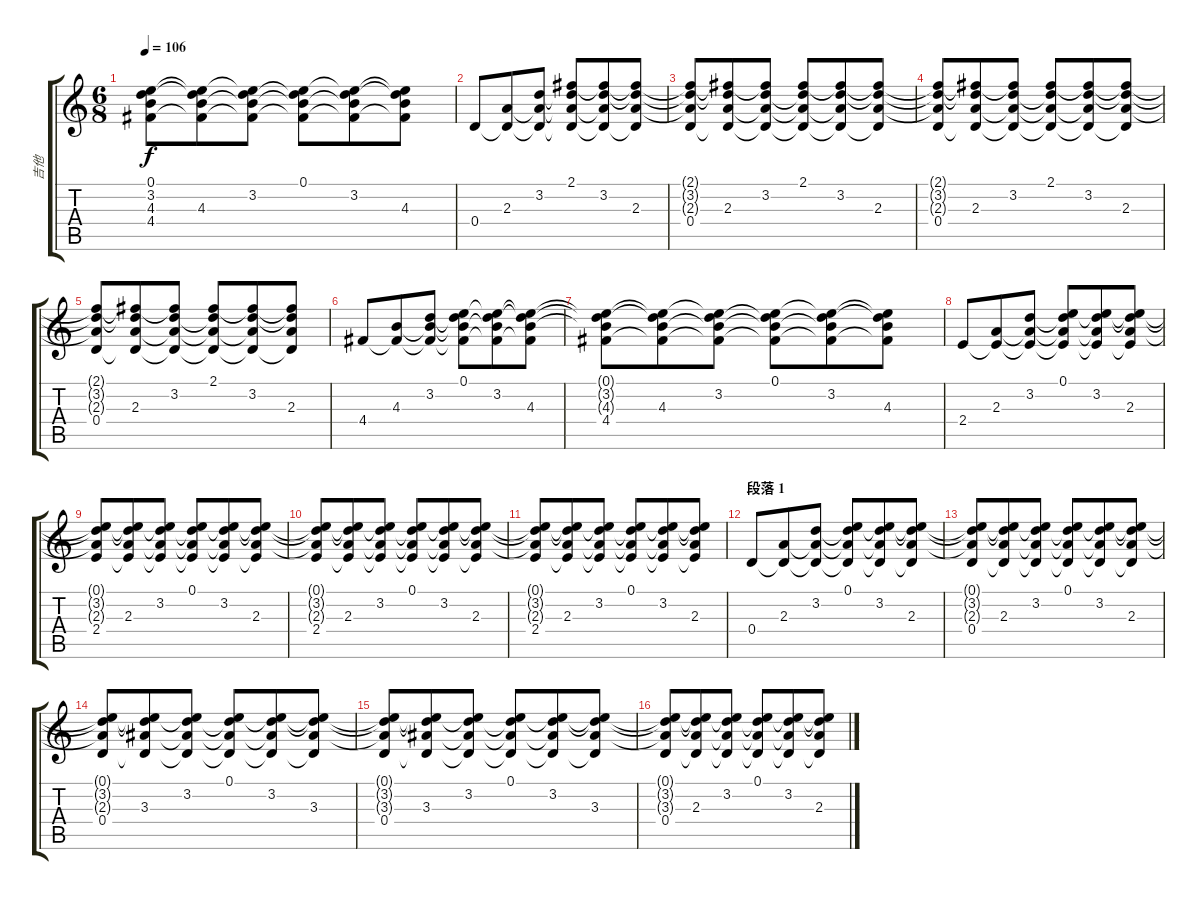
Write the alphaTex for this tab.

\track ("吉他" "吉他") {instrument acousticguitarnylon}
\staff {score tabs}
\tuning (E4 B3 G3 D3 A2 E2) {hide}
\ts (6 8)
\tempo 106
\clef g2
\ks c
(0.1{t} 3.2{t} 4.3{t} 4.4).8{dy f} (0.1{t} 3.2{t} 4.3 4.4{t}).8 (0.1{t} 3.2 4.3{t} 4.4{t}).8 (0.1 3.2{t} 4.3{t} 4.4{t}).8 (0.1{t} 3.2 4.3{t} 4.4{t}).8 (0.1{t} 3.2{t} 4.3 4.4{t}).8 |
0.4.8 (2.3 0.4{t}).8 (3.2 2.3{t} 0.4{t}).8 (2.1 3.2{t} 2.3{t} 0.4{t}).8 (2.1{t} 3.2 2.3{t} 0.4{t}).8 (2.1{t} 3.2{t} 2.3 0.4{t}).8 |
(2.1{t} 3.2{t} 2.3{t} 0.4).8 (2.1{t} 3.2{t} 2.3 0.4{t}).8 (2.1{t} 3.2 2.3{t} 0.4{t}).8 (2.1 3.2{t} 2.3{t} 0.4{t}).8 (2.1{t} 3.2 2.3{t} 0.4{t}).8 (2.1{t} 3.2{t} 2.3 0.4{t}).8 |
(2.1{t} 3.2{t} 2.3{t} 0.4).8 (2.1{t} 3.2{t} 2.3 0.4{t}).8 (2.1{t} 3.2 2.3{t} 0.4{t}).8 (2.1 3.2{t} 2.3{t} 0.4{t}).8 (2.1{t} 3.2 2.3{t} 0.4{t}).8 (2.1{t} 3.2{t} 2.3 0.4{t}).8 |
(2.1{t} 3.2{t} 2.3{t} 0.4).8 (2.1{t} 3.2{t} 2.3 0.4{t}).8 (2.1{t} 3.2 2.3{t} 0.4{t}).8 (2.1 3.2{t} 2.3{t} 0.4{t}).8 (2.1{t} 3.2 2.3{t} 0.4{t}).8 (2.1{t} 3.2{t} 2.3 0.4{t}).8 |
4.4.8 (4.3 4.4{t}).8 (3.2 4.3{t} 4.4{t}).8 (0.1 3.2{t} 4.3{t} 4.4{t}).8 (0.1{t} 3.2 4.3{t} 4.4{t}).8 (0.1{t} 3.2{t} 4.3 4.4{t}).8 |
(0.1{t} 3.2{t} 4.3{t} 4.4).8 (0.1{t} 3.2{t} 4.3 4.4{t}).8 (0.1{t} 3.2 4.3{t} 4.4{t}).8 (0.1 3.2{t} 4.3{t} 4.4{t}).8 (0.1{t} 3.2 4.3{t} 4.4{t}).8 (0.1{t} 3.2{t} 4.3 4.4{t}).8 |
2.4.8 (2.3 2.4{t}).8 (3.2 2.3{t} 2.4{t}).8 (0.1 3.2{t} 2.3{t} 2.4{t}).8 (0.1{t} 3.2 2.3{t} 2.4{t}).8 (0.1{t} 3.2{t} 2.3 2.4{t}).8 |
(0.1{t} 3.2{t} 2.3{t} 2.4).8 (0.1{t} 3.2{t} 2.3 2.4{t}).8 (0.1{t} 3.2 2.3{t} 2.4{t}).8 (0.1 3.2{t} 2.3{t} 2.4{t}).8 (0.1{t} 3.2 2.3{t} 2.4{t}).8 (0.1{t} 3.2{t} 2.3 2.4{t}).8 |
(0.1{t} 3.2{t} 2.3{t} 2.4).8 (0.1{t} 3.2{t} 2.3 2.4{t}).8 (0.1{t} 3.2 2.3{t} 2.4{t}).8 (0.1 3.2{t} 2.3{t} 2.4{t}).8 (0.1{t} 3.2 2.3{t} 2.4{t}).8 (0.1{t} 3.2{t} 2.3 2.4{t}).8 |
(0.1{t} 3.2{t} 2.3{t} 2.4).8 (0.1{t} 3.2{t} 2.3 2.4{t}).8 (0.1{t} 3.2 2.3{t} 2.4{t}).8 (0.1 3.2{t} 2.3{t} 2.4{t}).8 (0.1{t} 3.2 2.3{t} 2.4{t}).8 (0.1{t} 3.2{t} 2.3 2.4{t}).8 |
\section ("" "段落 1")
0.4.8 (2.3 0.4{t}).8 (3.2 2.3{t} 0.4{t}).8 (0.1 3.2{t} 2.3{t} 0.4{t}).8 (0.1{t} 3.2 2.3{t} 0.4{t}).8 (0.1{t} 3.2{t} 2.3 0.4{t}).8 |
(0.1{t} 3.2{t} 2.3{t} 0.4).8 (0.1{t} 3.2{t} 2.3 0.4{t}).8 (0.1{t} 3.2 2.3{t} 0.4{t}).8 (0.1 3.2{t} 2.3{t} 0.4{t}).8 (0.1{t} 3.2 2.3{t} 0.4{t}).8 (0.1{t} 3.2{t} 2.3 0.4{t}).8 |
(0.1{t} 3.2{t} 2.3{t} 0.4).8 (0.1{t} 3.2{t} 3.3 0.4{t}).8 (0.1{t} 3.2 3.3{t} 0.4{t}).8 (0.1 3.2{t} 3.3{t} 0.4{t}).8 (0.1{t} 3.2 3.3{t} 0.4{t}).8 (0.1{t} 3.2{t} 3.3 0.4{t}).8 |
(0.1{t} 3.2{t} 3.3{t} 0.4).8 (0.1{t} 3.2{t} 3.3 0.4{t}).8 (0.1{t} 3.2 3.3{t} 0.4{t}).8 (0.1 3.2{t} 3.3{t} 0.4{t}).8 (0.1{t} 3.2 3.3{t} 0.4{t}).8 (0.1{t} 3.2{t} 3.3 0.4{t}).8 |
(0.1{t} 3.2{t} 3.3{t} 0.4).8 (0.1{t} 3.2{t} 2.3 0.4{t}).8 (0.1{t} 3.2 2.3{t} 0.4{t}).8 (0.1 3.2{t} 2.3{t} 0.4{t}).8 (0.1{t} 3.2 2.3{t} 0.4{t}).8 (0.1{t} 3.2{t} 2.3 0.4{t}).8
